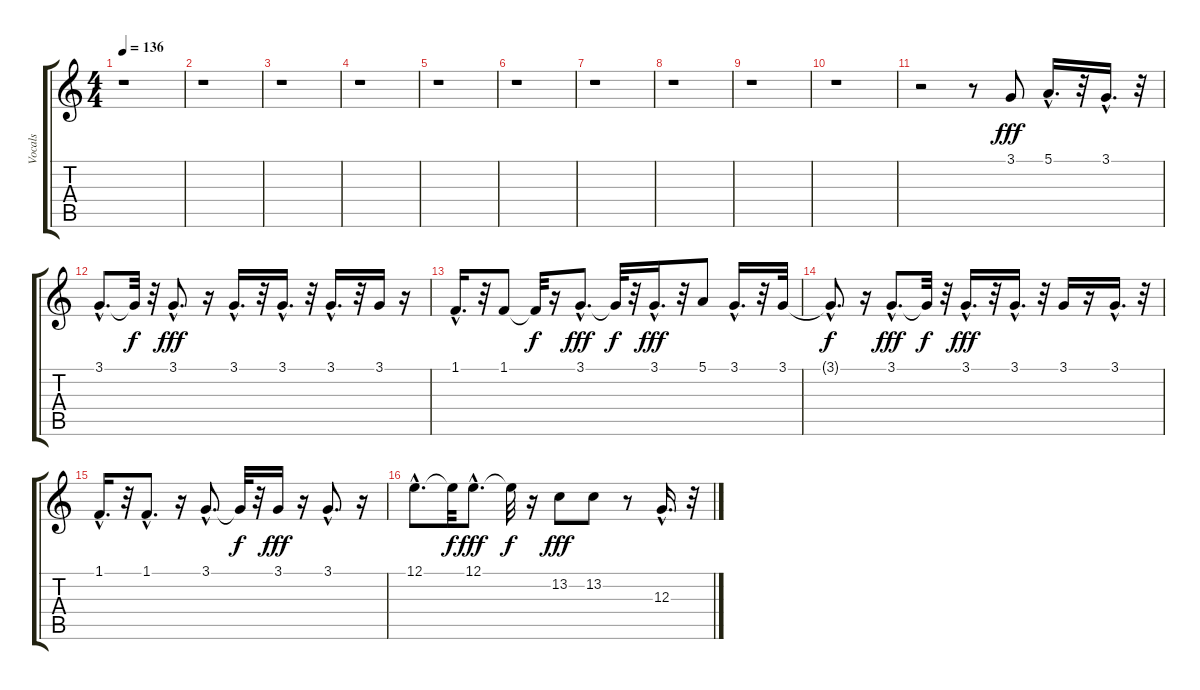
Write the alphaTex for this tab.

\track ("Vocals" "Vocals") {instrument acousticgrandpiano}
\staff {score tabs}
\tuning (E4 B3 G3 D3 A2 E2) {hide}
\ts (4 4)
\tempo 136
\clef g2
\ks c
r.1{dy fff} |
r.1 |
r.1 |
r.1 |
r.1 |
r.1 |
r.1 |
r.1 |
r.1 |
r.1 |
r.2 r.8 3.1.8 5.1{hac}.16{d} r.32 3.1{hac}.16{d} r.32 |
3.1{hac}.8{d} 3.1{t}.32{dy f} r.32 3.1{hac}.8{d dy fff} r.16 3.1{hac}.16{d} r.32 3.1{hac}.16{d} r.32 3.1{hac}.16{d} r.32 3.1.16 r.16 |
1.1{hac}.16{d} r.32 1.1.8 1.1{t}.32{dy f} r.16 3.1{hac}.8{d dy fff} 3.1{t}.32{dy f} r.32 3.1{hac}.16{d dy fff} r.32 5.1.8 3.1{hac}.16{d} r.32 3.1.32 |
3.1{hac t}.8{d dy f} r.16 3.1{hac}.8{d dy fff} 3.1{t}.32{dy f} r.32 3.1{hac}.16{d dy fff} r.32 3.1{hac}.16{d} r.32 3.1.16 r.16 3.1{hac}.16{d} r.32 |
1.1{hac}.16{d} r.32 1.1{hac}.8{d} r.16 3.1{hac}.8{d} 3.1{t}.32{dy f} r.32 3.1.16{dy fff} r.16 3.1{hac}.8{d} r.16 |
12.1{hac}.8{d} 12.1{t}.32{dy f} 12.1{hac}.8{d dy fff} 12.1{t}.32{dy f} r.16 13.2.8{dy fff} 13.2.8 r.8 12.3{hac}.16{d} r.32
